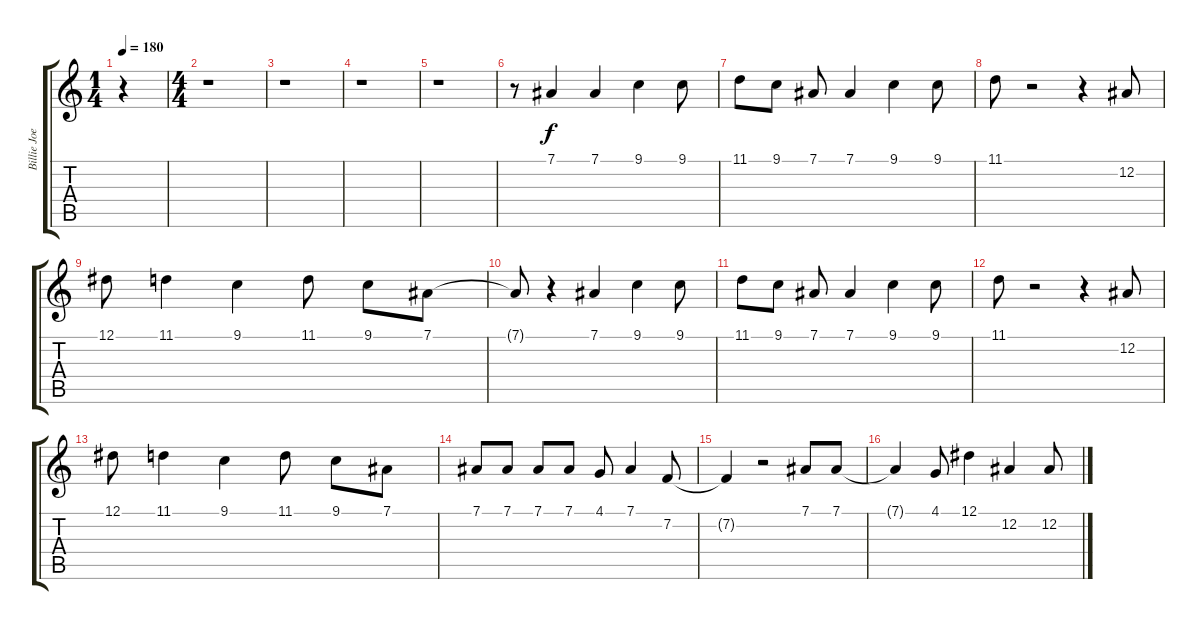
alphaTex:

\track ("Billie Joe (Vox)" "Billie Joe") {instrument drawbarorgan}
\staff {score tabs}
\tuning (Eb4 Bb3 Gb3 Db3 Ab2 Eb2) {hide}
\ts (1 4)
\tempo 180
\clef g2
\ks c
r.4{dy f instrument drawbarorgan} |
\ts (4 4)
r.1 |
r.1 |
r.1 |
r.1 |
r.8 7.1.4 7.1.4 9.1.4 9.1.8 |
11.1.8 9.1.8 7.1.8 7.1.4 9.1.4 9.1.8 |
11.1.8 r.2 r.4 12.2.8 |
12.1.8 11.1.4 9.1.4 11.1.8 9.1.8 7.1.8 |
7.1{t}.8 r.4 7.1.4 9.1.4 9.1.8 |
11.1.8 9.1.8 7.1.8 7.1.4 9.1.4 9.1.8 |
11.1.8 r.2 r.4 12.2.8 |
12.1.8 11.1.4 9.1.4 11.1.8 9.1.8 7.1.8 |
7.1.8 7.1.8 7.1.8 7.1.8 4.1.8 7.1.4 7.2.8 |
7.2{t}.4 r.2 7.1.8 7.1.8 |
7.1{t}.4 4.1.8 12.1.4 12.2.4 12.2.8
